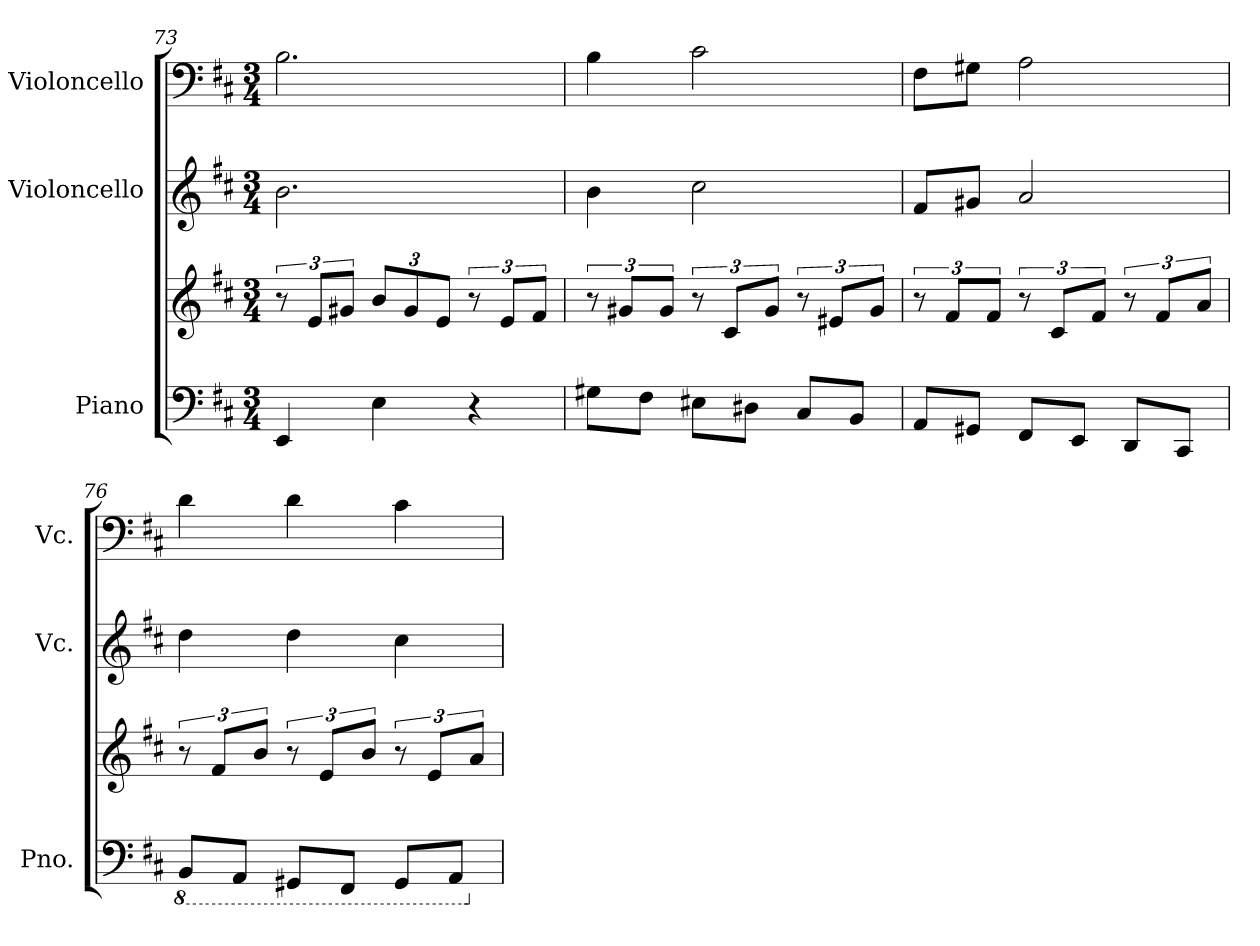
**kern	**kern	**kern	**kern
*part3	*part3	*part2	*part1
*staff4	*staff3	*staff2	*staff1
*I"Piano	*	*I"Violoncello	*I"Violoncello
*I'Pno.	*	*I'Vc.	*I'Vc.
*clefF4	*clefG2	*clefG2	*clefF4
*k[f#c#]	*k[f#c#]	*k[f#c#]	*k[f#c#]
*M3/4	*M3/4	*M3/4	*M3/4
=73	=73	=73	=73
4EE/	12r	2.b\	2.B\
.	12e/L	.	.
.	12g#X/J	.	.
*	*Xbrackettup	*	*
4E\	12b/L	.	.
.	12g#/	.	.
.	12e/J	.	.
*	*brackettup	*	*
4r	12r	.	.
.	12e/L	.	.
.	12f#/J	.	.
=74	=74	=74	=74
8G#X\L	12r	4b\	4B\
.	12g#X/L	.	.
8F#\J	.	.	.
.	12g#/J	.	.
8E#X\L	12r	2cc#\	2c#\
.	12c#/L	.	.
8D#X\J	.	.	.
.	12g#/J	.	.
8C#/L	12r	.	.
.	12e#X/L	.	.
8BB/J	.	.	.
.	12g#/J	.	.
!!LO:PB:g=z
=75	=75	=75	=75
8AA/L	12r	8f#/L	8F#\L
.	12f#/L	.	.
8GG#X/J	.	8g#X/J	8G#X\J
.	12f#/J	.	.
8FF#/L	12r	2a/	2A\
.	12c#/L	.	.
8EE/J	.	.	.
.	12f#/J	.	.
8DD/L	12r	.	.
.	12f#/L	.	.
8CC#/J	.	.	.
.	12a/J	.	.
=76	=76	=76	=76
*8ba	*	*	*
8BBB/L	12r	4dd\	4d\
.	12f#/L	.	.
8AAA/J	.	.	.
.	12b/J	.	.
8GGG#X/L	12r	4dd\	4d\
.	12e/L	.	.
8FFF#/J	.	.	.
.	12b/J	.	.
8GGG#/L	12r	4cc#\	4c#\
.	12e/L	.	.
8AAA/J	.	.	.
.	12a/J	.	.
*X8ba	*	*	*
=	=	=	=
*-	*-	*-	*-
